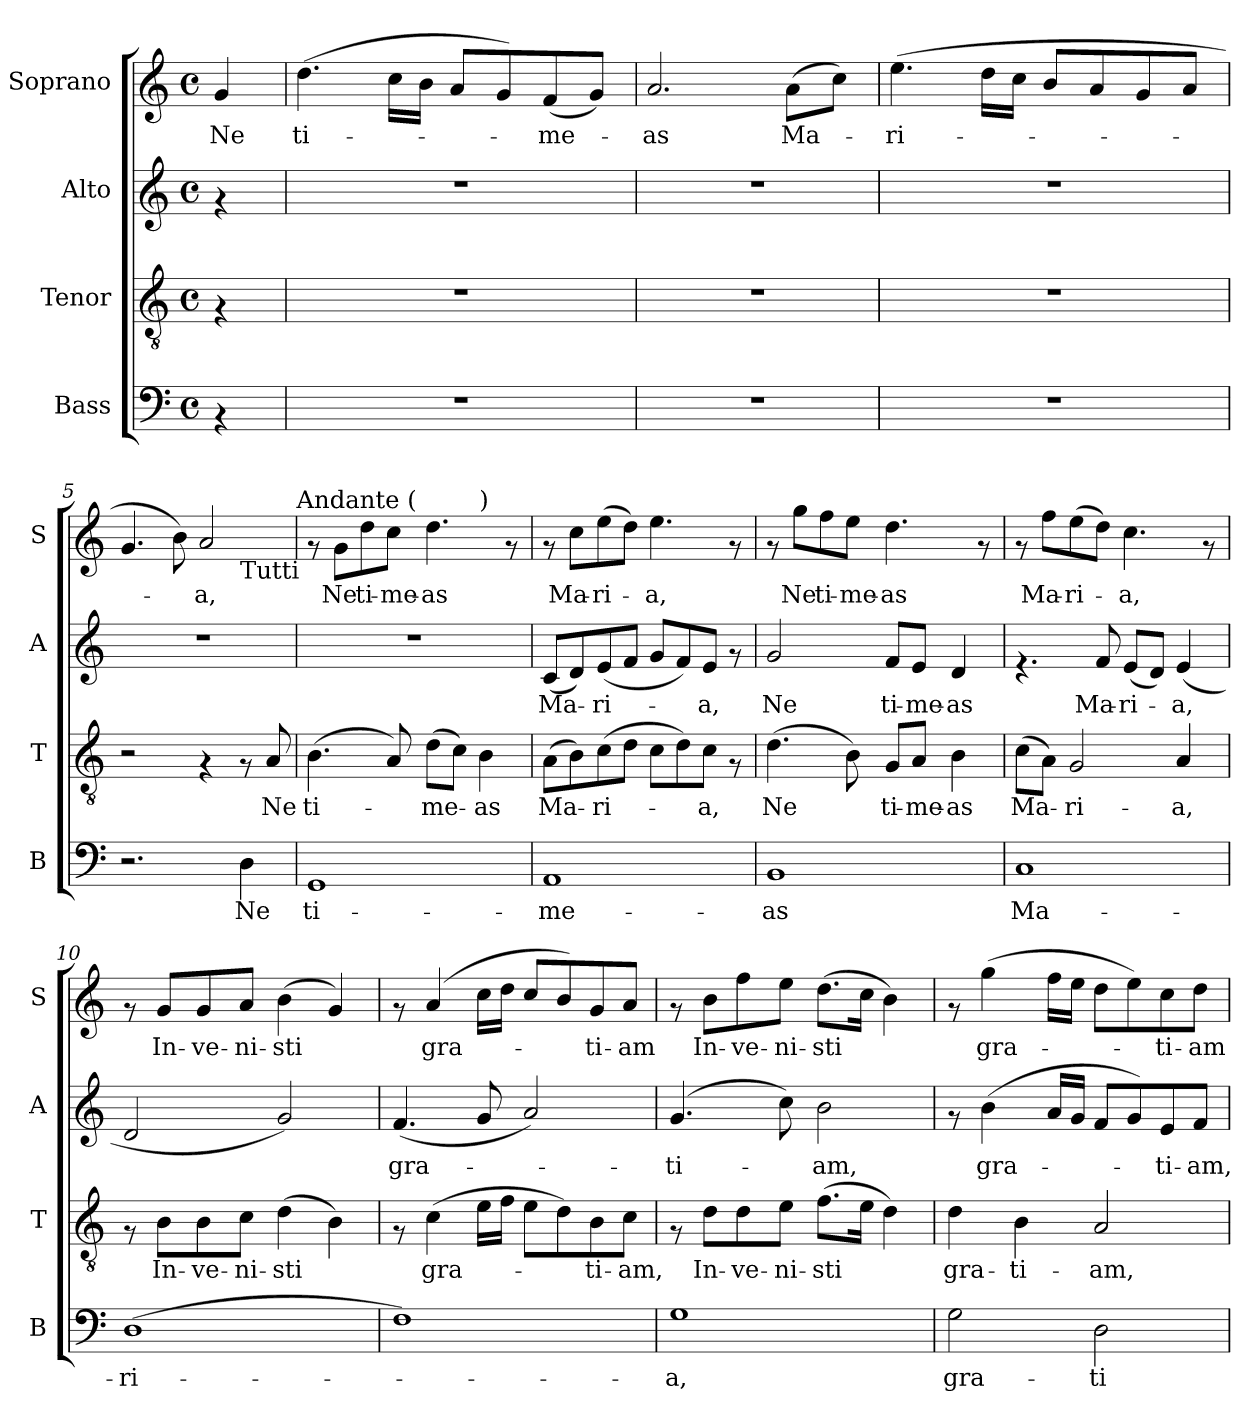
**kern	**text	**kern	**text	**kern	**text	**kern	**text
*part4	*part4	*part3	*part3	*part2	*part2	*part1	*part1
*staff4	*staff4	*staff3	*staff3	*staff2	*staff2	*staff1	*staff1
*I"Bass	*	*I"Tenor	*	*I"Alto	*	*I"Soprano	*
*I'B	*	*I'T	*	*I'A	*	*I'S	*
*clefF4	*	*clefGv2	*	*clefG2	*	*clefG2	*
*k[]	*	*k[]	*	*k[]	*	*k[]	*
*C:	*	*C:	*	*C:	*	*C:	*
*M4/4	*	*M4/4	*	*M4/4	*	*M4/4	*
*met(c)	*	*met(c)	*	*met(c)	*	*met(c)	*
=1	=1	=1	=1	=1	=1	=1	=1
!	!	!	!	!	!	!	!LO:LY:b
4rAA	.	4rF	.	4rf	.	4g/	Ne
=2	=2	=2	=2	=2	=2	=2	=2
!	!	!	!	!	!	!	!LO:LY:b
1r	.	1r	.	1r	.	(>4.dd\	ti-
.	.	.	.	.	.	16cc\LL	.
.	.	.	.	.	.	16b\JJ	.
.	.	.	.	.	.	8a/L	.
.	.	.	.	.	.	8g/)	.
!	!	!	!	!	!	!	!LO:LY:b
.	.	.	.	.	.	(<8f/	-me-
.	.	.	.	.	.	8g/J)	.
=3	=3	=3	=3	=3	=3	=3	=3
!	!	!	!	!	!	!	!LO:LY:b
1r	.	1r	.	1r	.	2.a/	-as
!	!	!	!	!	!	!	!LO:LY:b
.	.	.	.	.	.	(>8a\L	Ma-
.	.	.	.	.	.	8cc\J)	.
=4	=4	=4	=4	=4	=4	=4	=4
!	!	!	!	!	!	!	!LO:LY:b
1r	.	1r	.	1r	.	(>4.ee\	-ri-
.	.	.	.	.	.	16dd\LL	.
.	.	.	.	.	.	16cc\JJ	.
.	.	.	.	.	.	8b/L	.
.	.	.	.	.	.	8a/	.
.	.	.	.	.	.	8g/	.
.	.	.	.	.	.	8a/J	.
=5	=5	=5	=5	=5	=5	=5	=5
*	*	*	*	*	*	*^	*
2.r	.	2r	.	1r	.	4.g/	2.ryy	.
.	.	.	.	.	.	8b\)	.	.
!	!	!	!	!	!	!	!	!LO:LY:b
.	.	4rF	.	.	.	2a/	.	-a,
!	!	!	!	!	!	!	!LO:TX:b:t=Tutti	!
!	!LO:LY:b	!	!	!	!	!	!	!
4D\	Ne	8rF	.	.	.	.	4ryy	.
!	!	!	!LO:LY:b	!	!	!	!	!
.	.	8A/	Ne	.	.	.	.	.
!	!	!	!	!	!	!LO:TX:a:t=Andante (	!	!
=6	=6	=6	=6	=6	=6	=6	=6	=6
!	!LO:LY:b	!	!LO:LY:b	!	!	!	!	!
1GG	ti-	(>4.B\	ti-	1r	.	8rf	2.ryy	.
!	!	!	!	!	!	!	!	!LO:LY:b
.	.	.	.	.	.	8g\L	.	Ne
!	!	!	!	!	!	!	!	!LO:LY:b
.	.	.	.	.	.	8dd\	.	ti-
*	*	*	*	*	*	*MM75	*	*
!	!	!	!	!	!	!	!	!LO:LY:b
.	.	8A/)	.	.	.	8cc\J	.	-me-
!	!	!	!LO:LY:b	!	!	!	!	!LO:LY:b
.	.	(>8d\L	-me-	.	.	4.dd\	.	-as
.	.	8c\J)	.	.	.	.	.	.
!	!	!	!	!	!	!	!LO:TX:a:t=)	!
!	!	!	!LO:LY:b	!	!	!	!	!
.	.	4B\	-as	.	.	.	4ryy	.
.	.	.	.	.	.	8rf	.	.
!!LO:LB:g=z
=7	=7	=7	=7	=7	=7	=7	=7	=7
!	!LO:LY:b	!	!LO:LY:b	!	!LO:LY:b	!	!	!
*	*	*	*	*	*	*v	*v	*
1AA	-me-	(>8A\L	Ma-	(<8c/L	Ma-	8rf	.
!	!	!	!	!	!	!	!LO:LY:b
.	.	8B\)	.	8d/)	.	8cc\L	Ma-
!	!	!	!LO:LY:b	!	!LO:LY:b	!	!LO:LY:b
.	.	(>8c\	-ri-	(<8e/	-ri-	(>8ee\	-ri-
.	.	8d\J	.	8f/J	.	8dd\J)	.
!	!	!	!	!	!	!	!LO:LY:b
.	.	8c\L	.	8g/L	.	4.ee\	-a,
.	.	8d\)	.	8f/)	.	.	.
!	!	!	!LO:LY:b	!	!LO:LY:b	!	!
.	.	8c\J	-a,	8e/J	-a,	.	.
.	.	8rF	.	8rf	.	8rf	.
=8	=8	=8	=8	=8	=8	=8	=8
!	!LO:LY:b	!	!LO:LY:b	!	!LO:LY:b	!	!
1BB	-as	(>4.d\	Ne	2g/	Ne	8rf	.
!	!	!	!	!	!	!	!LO:LY:b
.	.	.	.	.	.	8gg\L	Ne
!	!	!	!	!	!	!	!LO:LY:b
.	.	.	.	.	.	8ff\	ti-
!	!	!	!	!	!	!	!LO:LY:b
.	.	8B\)	.	.	.	8ee\J	-me-
!	!	!	!LO:LY:b	!	!LO:LY:b	!	!LO:LY:b
.	.	8G/L	ti-	8f/L	ti-	4.dd\	-as
!	!	!	!LO:LY:b	!	!LO:LY:b	!	!
.	.	8A/J	-me-	8e/J	-me-	.	.
!	!	!	!LO:LY:b	!	!LO:LY:b	!	!
.	.	4B\	-as	4d/	-as	.	.
.	.	.	.	.	.	8rf	.
=9	=9	=9	=9	=9	=9	=9	=9
!	!LO:LY:b	!	!LO:LY:b	!	!	!	!
1C	Ma-	(>8c\L	Ma-	4.rf	.	8rf	.
!	!	!	!	!	!	!	!LO:LY:b
.	.	8A\J)	.	.	.	8ff\L	Ma-
!	!	!	!LO:LY:b	!	!	!	!LO:LY:b
.	.	2G/	-ri-	.	.	(>8ee\	-ri-
!	!	!	!	!	!LO:LY:b	!	!
.	.	.	.	8f/	Ma-	8dd\J)	.
!	!	!	!	!	!LO:LY:b	!	!LO:LY:b
.	.	.	.	(<8e/L	-ri-	4.cc\	-a,
.	.	.	.	8d/J)	.	.	.
!	!	!	!LO:LY:b	!	!LO:LY:b	!	!
.	.	4A/	-a,	(<4e/	-a,	.	.
.	.	.	.	.	.	8rf	.
=10	=10	=10	=10	=10	=10	=10	=10
!	!LO:LY:b	!	!	!	!	!	!
(>1D	-ri-	8rF	.	2d/	.	8rf	.
!	!	!	!LO:LY:b	!	!	!	!LO:LY:b
.	.	8B\L	In-	.	.	8g/L	In-
!	!	!	!LO:LY:b	!	!	!	!LO:LY:b
.	.	8B\	-ve-	.	.	8g/	-ve-
!	!	!	!LO:LY:b	!	!	!	!LO:LY:b
.	.	8c\J	-ni-	.	.	8a/J	-ni-
!	!	!	!LO:LY:b	!	!	!	!LO:LY:b
.	.	(>4d\	-sti	2g/)	.	(>4b\	-sti
.	.	4B\)	.	.	.	4g/)	.
=11	=11	=11	=11	=11	=11	=11	=11
!	!	!	!	!	!LO:LY:b	!	!
1F)	.	8rF	.	(<4.f/	gra-	8rf	.
!	!	!	!LO:LY:b	!	!	!	!LO:LY:b
.	.	(>4c\	gra-	.	.	(>4a/	gra-
.	.	16e\LL	.	8g/	.	16cc\LL	.
.	.	16f\JJ	.	.	.	16dd\JJ	.
.	.	8e\L	.	2a/)	.	8cc/L	.
.	.	8d\)	.	.	.	8b/)	.
!	!	!	!LO:LY:b	!	!	!	!LO:LY:b
.	.	8B\	-ti-	.	.	8g/	-ti-
!	!	!	!LO:LY:b	!	!	!	!LO:LY:b
.	.	8c\J	-am,	.	.	8a/J	-am
!!LO:PB:g=z
=12	=12	=12	=12	=12	=12	=12	=12
!	!LO:LY:b	!	!	!	!LO:LY:b	!	!
1G	-a,	8rF	.	(>4.g/	-ti-	8rf	.
!	!	!	!LO:LY:b	!	!	!	!LO:LY:b
.	.	8d\L	In-	.	.	8b\L	In-
!	!	!	!LO:LY:b	!	!	!	!LO:LY:b
.	.	8d\	-ve-	.	.	8ff\	-ve-
!	!	!	!LO:LY:b	!	!	!	!LO:LY:b
.	.	8e\J	-ni-	8cc\)	.	8ee\J	-ni-
!	!	!	!LO:LY:b	!	!LO:LY:b	!	!LO:LY:b
.	.	(>8.f\L	-sti	2b\	-am,	(>8.dd\L	-sti
.	.	16e\Jk	.	.	.	16cc\Jk	.
.	.	4d\)	.	.	.	4b\)	.
=13	=13	=13	=13	=13	=13	=13	=13
!	!LO:LY:b	!	!LO:LY:b	!	!	!	!
2G\	gra-	4d\	gra-	8rf	.	8rf	.
!	!	!	!	!	!LO:LY:b	!	!LO:LY:b
.	.	.	.	(>4b\	gra-	(>4gg\	gra-
!	!	!	!LO:LY:b	!	!	!	!
.	.	4B\	-ti-	.	.	.	.
.	.	.	.	16a/LL	.	16ff\LL	.
.	.	.	.	16g/JJ	.	16ee\JJ	.
!	!LO:LY:b	!	!LO:LY:b	!	!	!	!
2D\	-ti-	2A/	-am,	8f/L	.	8dd\L	.
.	.	.	.	8g/)	.	8ee\)	.
!	!	!	!	!	!LO:LY:b	!	!LO:LY:b
.	.	.	.	8e/	-ti-	8cc\	-ti-
!	!	!	!	!	!LO:LY:b	!	!LO:LY:b
.	.	.	.	8f/J	-am,	8dd\J	-am
=	=	=	=	=	=	=	=
*-	*-	*-	*-	*-	*-	*-	*-
